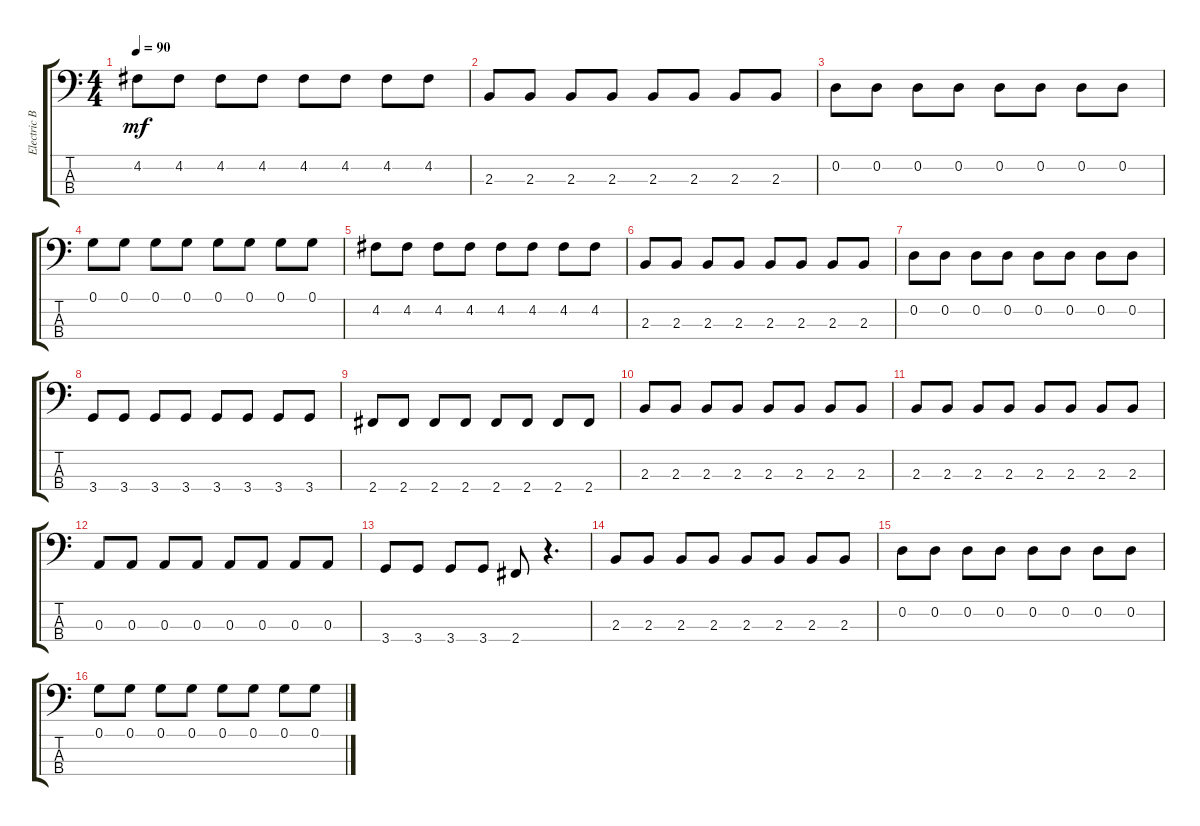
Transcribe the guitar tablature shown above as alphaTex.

\track ("Electric Bass" "Electric B") {instrument electricbassfinger}
\staff {score tabs}
\tuning (G2 D2 A1 E1) {hide}
\ts (4 4)
\tempo 90
\clef f4
\ks c
4.2.8{dy mf} 4.2.8 4.2.8 4.2.8 4.2.8 4.2.8 4.2.8 4.2.8 |
2.3.8 2.3.8 2.3.8 2.3.8 2.3.8 2.3.8 2.3.8 2.3.8 |
0.2.8 0.2.8 0.2.8 0.2.8 0.2.8 0.2.8 0.2.8 0.2.8 |
0.1.8 0.1.8 0.1.8 0.1.8 0.1.8 0.1.8 0.1.8 0.1.8 |
4.2.8 4.2.8 4.2.8 4.2.8 4.2.8 4.2.8 4.2.8 4.2.8 |
2.3.8 2.3.8 2.3.8 2.3.8 2.3.8 2.3.8 2.3.8 2.3.8 |
0.2.8 0.2.8 0.2.8 0.2.8 0.2.8 0.2.8 0.2.8 0.2.8 |
3.4.8 3.4.8 3.4.8 3.4.8 3.4.8 3.4.8 3.4.8 3.4.8 |
2.4.8 2.4.8 2.4.8 2.4.8 2.4.8 2.4.8 2.4.8 2.4.8 |
2.3.8 2.3.8 2.3.8 2.3.8 2.3.8 2.3.8 2.3.8 2.3.8 |
2.3.8 2.3.8 2.3.8 2.3.8 2.3.8 2.3.8 2.3.8 2.3.8 |
0.3.8 0.3.8 0.3.8 0.3.8 0.3.8 0.3.8 0.3.8 0.3.8 |
3.4.8 3.4.8 3.4.8 3.4.8 2.4.8 r.4{d} |
2.3.8 2.3.8 2.3.8 2.3.8 2.3.8 2.3.8 2.3.8 2.3.8 |
0.2.8 0.2.8 0.2.8 0.2.8 0.2.8 0.2.8 0.2.8 0.2.8 |
0.1.8 0.1.8 0.1.8 0.1.8 0.1.8 0.1.8 0.1.8 0.1.8
